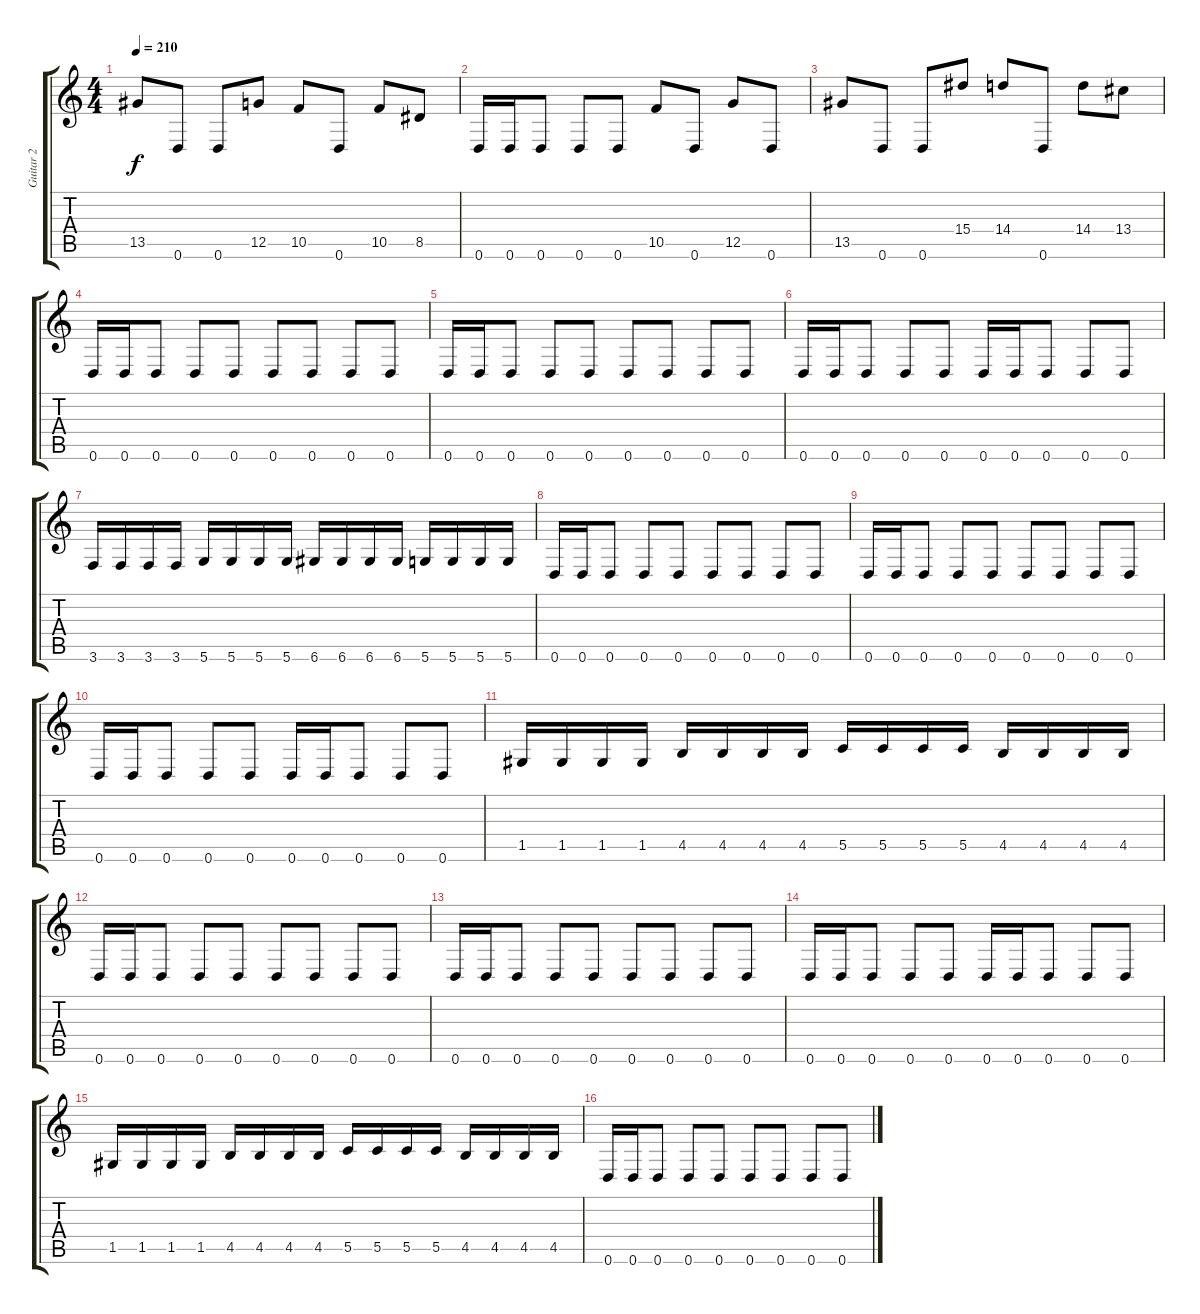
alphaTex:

\track ("Guitar 2" "Guitar 2") {instrument overdrivenguitar}
\staff {score tabs}
\tuning (D4 A3 F3 C3 G2 D2) {hide}
\ts (4 4)
\tempo 210
\clef g2
\ks c
13.5.8{dy f} 0.6.8 0.6.8 12.5.8 10.5.8 0.6.8 10.5.8 8.5.8 |
0.6.16 0.6.16 0.6.8 0.6.8 0.6.8 10.5.8 0.6.8 12.5.8 0.6.8 |
13.5.8 0.6.8 0.6.8 15.4.8 14.4.8 0.6.8 14.4.8 13.4.8 |
0.6.16 0.6.16 0.6.8 0.6.8 0.6.8 0.6.8 0.6.8 0.6.8 0.6.8 |
0.6.16 0.6.16 0.6.8 0.6.8 0.6.8 0.6.8 0.6.8 0.6.8 0.6.8 |
0.6.16 0.6.16 0.6.8 0.6.8 0.6.8 0.6.16 0.6.16 0.6.8 0.6.8 0.6.8 |
3.6.16 3.6.16 3.6.16 3.6.16 5.6.16 5.6.16 5.6.16 5.6.16 6.6.16 6.6.16 6.6.16 6.6.16 5.6.16 5.6.16 5.6.16 5.6.16 |
0.6.16 0.6.16 0.6.8 0.6.8 0.6.8 0.6.8 0.6.8 0.6.8 0.6.8 |
0.6.16 0.6.16 0.6.8 0.6.8 0.6.8 0.6.8 0.6.8 0.6.8 0.6.8 |
0.6.16 0.6.16 0.6.8 0.6.8 0.6.8 0.6.16 0.6.16 0.6.8 0.6.8 0.6.8 |
1.5.16 1.5.16 1.5.16 1.5.16 4.5.16 4.5.16 4.5.16 4.5.16 5.5.16 5.5.16 5.5.16 5.5.16 4.5.16 4.5.16 4.5.16 4.5.16 |
0.6.16 0.6.16 0.6.8 0.6.8 0.6.8 0.6.8 0.6.8 0.6.8 0.6.8 |
0.6.16 0.6.16 0.6.8 0.6.8 0.6.8 0.6.8 0.6.8 0.6.8 0.6.8 |
0.6.16 0.6.16 0.6.8 0.6.8 0.6.8 0.6.16 0.6.16 0.6.8 0.6.8 0.6.8 |
1.5.16 1.5.16 1.5.16 1.5.16 4.5.16 4.5.16 4.5.16 4.5.16 5.5.16 5.5.16 5.5.16 5.5.16 4.5.16 4.5.16 4.5.16 4.5.16 |
0.6.16 0.6.16 0.6.8 0.6.8 0.6.8 0.6.8 0.6.8 0.6.8 0.6.8
